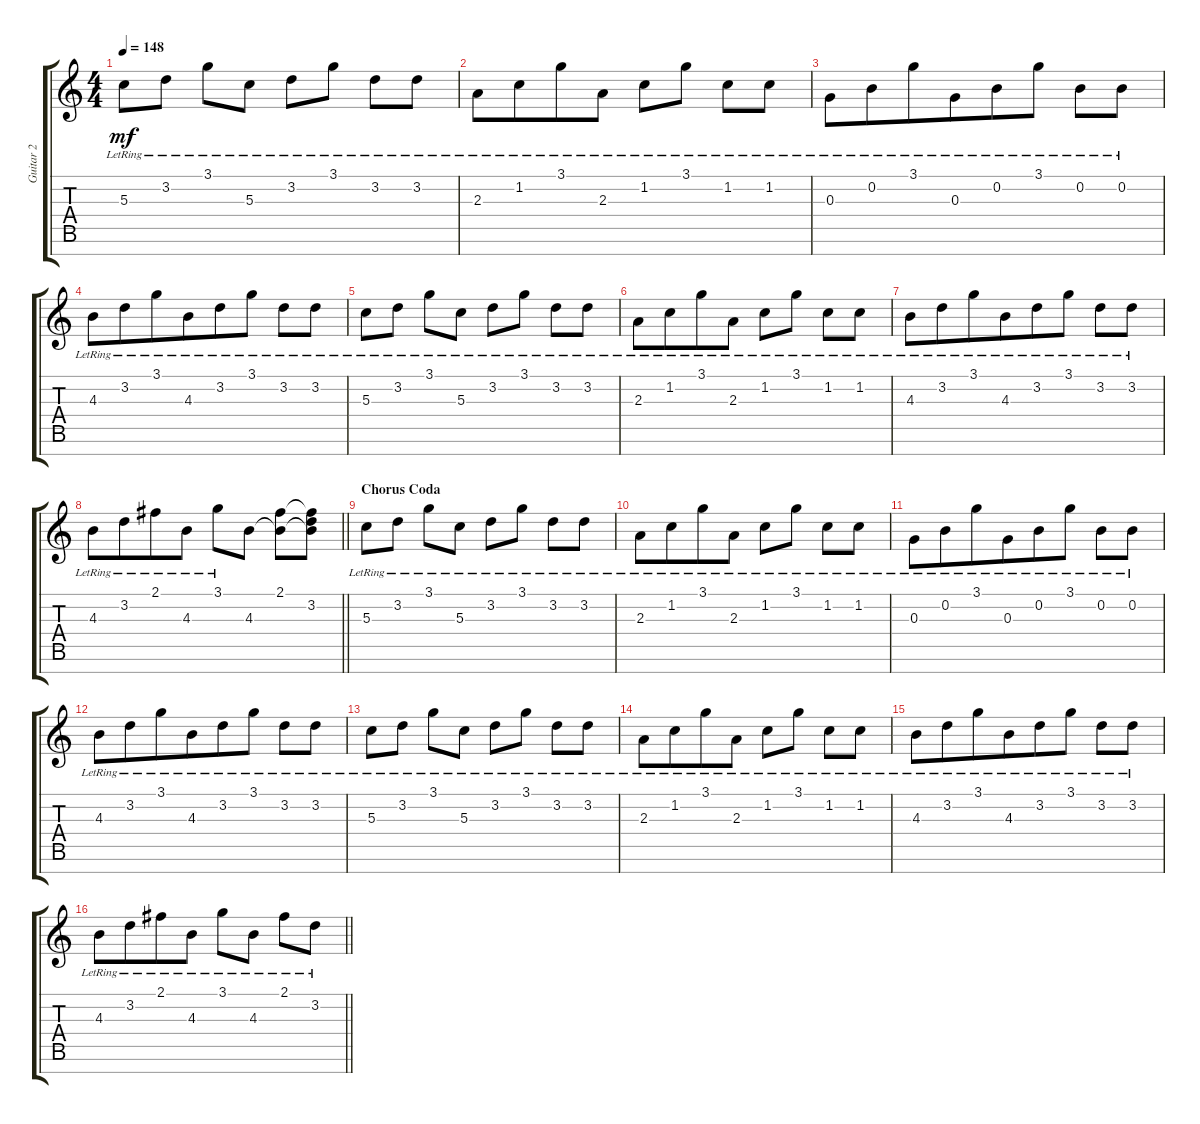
\track ("Guitar 2" "Guitar 2") {instrument distortionguitar}
\staff {score tabs}
\tuning (E4 B3 G3 D3 A2 E2 B1) {hide}
\ts (4 4)
\tempo 148
\clef g2
\ks c
5.3{lr}.8{dy mf} 3.2{lr}.8 3.1{lr}.8{beam merge} 5.3{lr}.8 3.2{lr}.8 3.1{lr}.8 3.2{lr}.8 3.2{lr}.8 |
2.3{lr}.8 1.2{lr}.8{beam merge} 3.1{lr}.8 2.3{lr}.8 1.2{lr}.8 3.1{lr}.8 1.2{lr}.8 1.2{lr}.8 |
0.3{lr}.8 0.2{lr}.8{beam merge} 3.1{lr}.8 0.3{lr}.8{beam merge} 0.2{lr}.8{beam merge} 3.1{lr}.8 0.2{lr}.8 0.2{lr}.8 |
4.3{lr}.8 3.2{lr}.8{beam merge} 3.1{lr}.8{beam merge} 4.3{lr}.8{beam merge} 3.2{lr}.8 3.1{lr}.8 3.2{lr}.8 3.2{lr}.8 |
5.3{lr}.8 3.2{lr}.8 3.1{lr}.8{beam merge} 5.3{lr}.8 3.2{lr}.8 3.1{lr}.8 3.2{lr}.8 3.2{lr}.8 |
2.3{lr}.8 1.2{lr}.8{beam merge} 3.1{lr}.8 2.3{lr}.8 1.2{lr}.8 3.1{lr}.8 1.2{lr}.8 1.2{lr}.8 |
4.3{lr}.8 3.2{lr}.8{beam merge} 3.1{lr}.8 4.3{lr}.8{beam merge} 3.2{lr}.8{beam merge} 3.1{lr}.8 3.2{lr}.8 3.2{lr}.8 |
\barLineRight lightlight
4.3{lr}.8 3.2{lr}.8{beam merge} 2.1{lr}.8{beam merge} 4.3{lr}.8 3.1{lr}.8 4.3.8 (2.1 4.3{t}).8{beam merge} (2.1{t} 3.2 4.3{t}).8 |
\section ("" "Chorus Coda")
5.3{lr}.8{balance 8 instrument electricguitarclean} 3.2{lr}.8 3.1{lr}.8{beam merge} 5.3{lr}.8 3.2{lr}.8 3.1{lr}.8 3.2{lr}.8 3.2{lr}.8 |
2.3{lr}.8 1.2{lr}.8{beam merge} 3.1{lr}.8 2.3{lr}.8 1.2{lr}.8 3.1{lr}.8 1.2{lr}.8 1.2{lr}.8 |
0.3{lr}.8 0.2{lr}.8{beam merge} 3.1{lr}.8 0.3{lr}.8{beam merge} 0.2{lr}.8{beam merge} 3.1{lr}.8 0.2{lr}.8 0.2{lr}.8 |
4.3{lr}.8 3.2{lr}.8{beam merge} 3.1{lr}.8{beam merge} 4.3{lr}.8{beam merge} 3.2{lr}.8 3.1{lr}.8 3.2{lr}.8 3.2{lr}.8 |
5.3{lr}.8 3.2{lr}.8 3.1{lr}.8{beam merge} 5.3{lr}.8 3.2{lr}.8 3.1{lr}.8 3.2{lr}.8 3.2{lr}.8 |
2.3{lr}.8 1.2{lr}.8{beam merge} 3.1{lr}.8 2.3{lr}.8 1.2{lr}.8 3.1{lr}.8 1.2{lr}.8 1.2{lr}.8 |
4.3{lr}.8 3.2{lr}.8{beam merge} 3.1{lr}.8 4.3{lr}.8{beam merge} 3.2{lr}.8{beam merge} 3.1{lr}.8 3.2{lr}.8 3.2{lr}.8 |
\barLineRight lightlight
4.3{lr}.8 3.2{lr}.8{beam merge} 2.1{lr}.8{beam merge} 4.3{lr}.8 3.1{lr}.8 4.3{lr}.8 2.1{lr}.8{beam merge} 3.2{lr}.8
